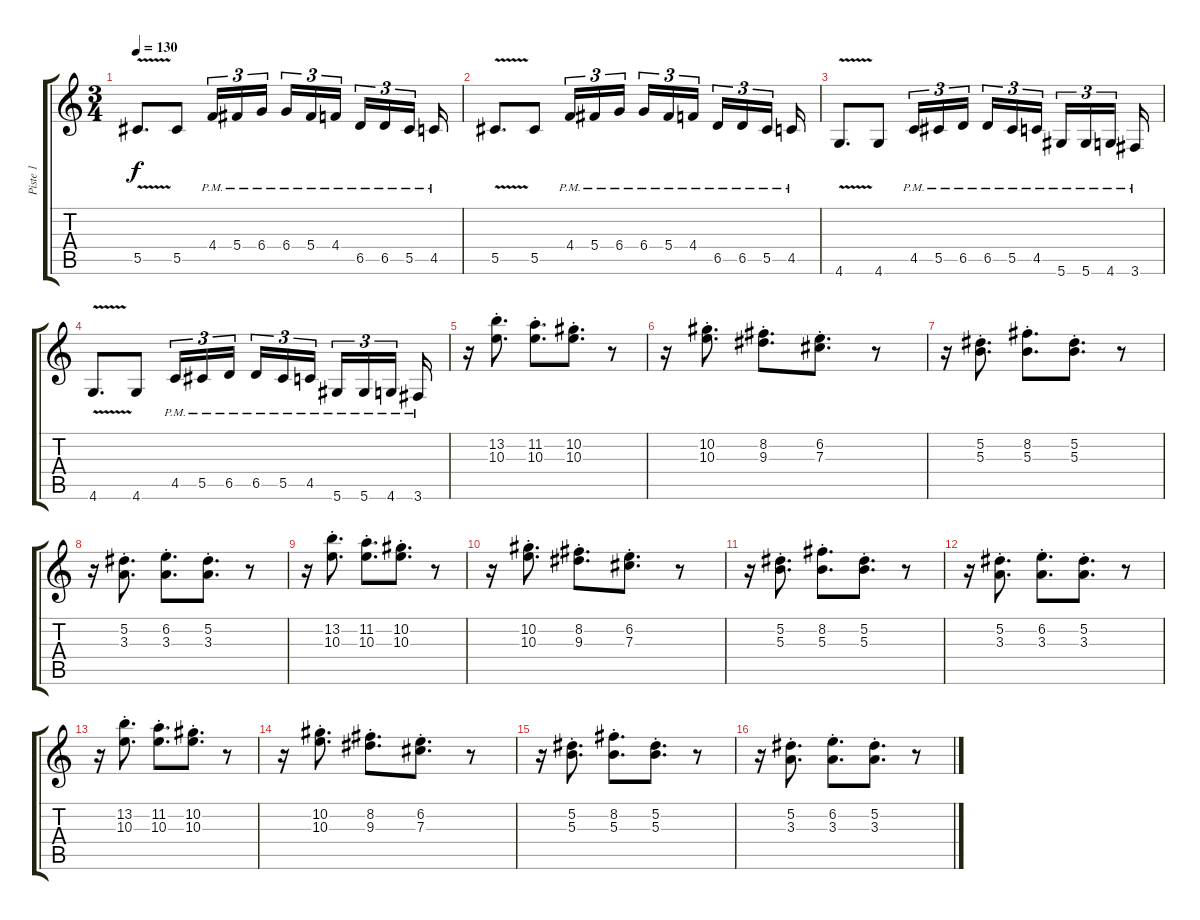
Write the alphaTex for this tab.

\track ("Piste 1" "Piste 1") {instrument distortionguitar}
\staff {score tabs}
\tuning (Eb4 Bb3 Gb3 Db3 Ab2 Eb2) {hide}
\ts (3 4)
\tempo 130
\clef g2
\ks c
5.5{v}.8{d dy f} 5.5.8 4.4{pm}.16{tu (3 2)} 5.4{pm}.16{tu (3 2)} 6.4{pm}.16{tu (3 2) beam splitsecondary} 6.4{pm}.16{tu (3 2)} 5.4{pm}.16{tu (3 2)} 4.4{pm}.16{tu (3 2) beam splitsecondary} 6.5{pm}.16{tu (3 2)} 6.5{pm}.16{tu (3 2)} 5.5{pm}.16{tu (3 2) beam splitsecondary} 4.5{pm}.16 |
5.5{v}.8{d} 5.5.8 4.4{pm}.16{tu (3 2)} 5.4{pm}.16{tu (3 2)} 6.4{pm}.16{tu (3 2) beam splitsecondary} 6.4{pm}.16{tu (3 2)} 5.4{pm}.16{tu (3 2)} 4.4{pm}.16{tu (3 2) beam splitsecondary} 6.5{pm}.16{tu (3 2)} 6.5{pm}.16{tu (3 2)} 5.5{pm}.16{tu (3 2) beam splitsecondary} 4.5{pm}.16 |
4.6{v}.8{d} 4.6.8 4.5{pm}.16{tu (3 2)} 5.5{pm}.16{tu (3 2)} 6.5{pm}.16{tu (3 2) beam splitsecondary} 6.5{pm}.16{tu (3 2)} 5.5{pm}.16{tu (3 2)} 4.5{pm}.16{tu (3 2) beam splitsecondary} 5.6{pm}.16{tu (3 2)} 5.6{pm}.16{tu (3 2)} 4.6{pm}.16{tu (3 2) beam splitsecondary} 3.6{pm}.16 |
4.6{v}.8{d} 4.6.8 4.5{pm}.16{tu (3 2)} 5.5{pm}.16{tu (3 2)} 6.5{pm}.16{tu (3 2) beam splitsecondary} 6.5{pm}.16{tu (3 2)} 5.5{pm}.16{tu (3 2)} 4.5{pm}.16{tu (3 2) beam splitsecondary} 5.6{pm}.16{tu (3 2)} 5.6{pm}.16{tu (3 2)} 4.6{pm}.16{tu (3 2) beam splitsecondary} 3.6{pm}.16 |
r.16{balance 8} (13.2{st} 10.3{st}).8{d} (11.2{st} 10.3{st}).8{d} (10.2{st} 10.3{st}).8{d} r.8 |
r.16 (10.2{st} 10.3{st}).8{d} (8.2{st} 9.3{st}).8{d} (6.2{st} 7.3{st}).8{d} r.8 |
r.16 (5.2{st} 5.3{st}).8{d} (8.2{st} 5.3{st}).8{d} (5.2{st} 5.3{st}).8{d} r.8 |
r.16 (5.2{st} 3.3{st}).8{d} (6.2{st} 3.3{st}).8{d} (5.2{st} 3.3{st}).8{d} r.8 |
r.16 (13.2{st} 10.3{st}).8{d} (11.2{st} 10.3{st}).8{d} (10.2{st} 10.3{st}).8{d} r.8 |
r.16 (10.2{st} 10.3{st}).8{d} (8.2{st} 9.3{st}).8{d} (6.2{st} 7.3{st}).8{d} r.8 |
r.16 (5.2{st} 5.3{st}).8{d} (8.2{st} 5.3{st}).8{d} (5.2{st} 5.3{st}).8{d} r.8 |
r.16 (5.2{st} 3.3{st}).8{d} (6.2{st} 3.3{st}).8{d} (5.2{st} 3.3{st}).8{d} r.8 |
r.16 (13.2{st} 10.3{st}).8{d} (11.2{st} 10.3{st}).8{d} (10.2{st} 10.3{st}).8{d} r.8 |
r.16 (10.2{st} 10.3{st}).8{d} (8.2{st} 9.3{st}).8{d} (6.2{st} 7.3{st}).8{d} r.8 |
r.16 (5.2{st} 5.3{st}).8{d} (8.2{st} 5.3{st}).8{d} (5.2{st} 5.3{st}).8{d} r.8 |
r.16 (5.2{st} 3.3{st}).8{d} (6.2{st} 3.3{st}).8{d} (5.2{st} 3.3{st}).8{d} r.8
